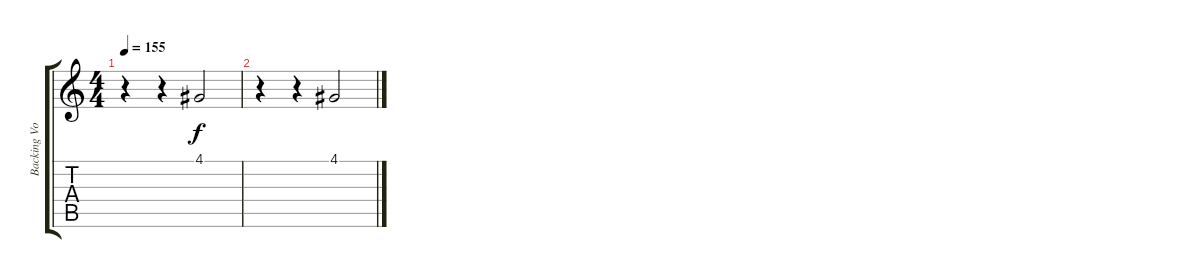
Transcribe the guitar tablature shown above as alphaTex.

\track ("Backing Vocals" "Backing Vo") {instrument clarinet}
\staff {score tabs}
\tuning (E4 B3 G3 D3 A2 E2) {hide}
\ts (4 4)
\tempo 155
\clef g2
\ks c
r.4{dy f} r.4 4.1.2 |
r.4 r.4 4.1.2
